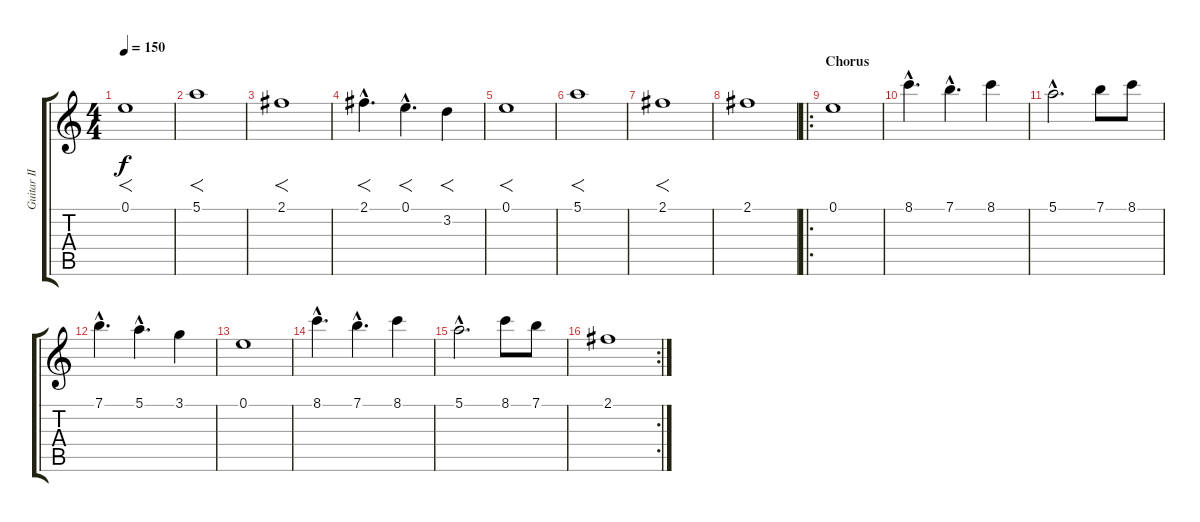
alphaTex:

\track ("Guitar II" "Guitar II") {instrument distortionguitar}
\staff {score tabs}
\tuning (E4 B3 G3 D3 A2 E2) {hide}
\ts (4 4)
\tempo 150
\clef g2
\ks c
0.1.1{f dy f} |
5.1.1{f} |
2.1.1{f} |
2.1{hac}.4{f d} 0.1{hac}.4{f d} 3.2.4{f} |
0.1.1{f} |
5.1.1{f} |
2.1.1{f} |
2.1.1 |
\ro
\section ("" "Chorus")
0.1.1 |
8.1{hac}.4{d} 7.1{hac}.4{d} 8.1.4 |
5.1{hac}.2{d} 7.1.8 8.1.8 |
7.1{hac}.4{d} 5.1{hac}.4{d} 3.1.4 |
0.1.1 |
8.1{hac}.4{d} 7.1{hac}.4{d} 8.1.4 |
5.1{hac}.2{d} 8.1.8 7.1.8 |
\rc 2
2.1.1
